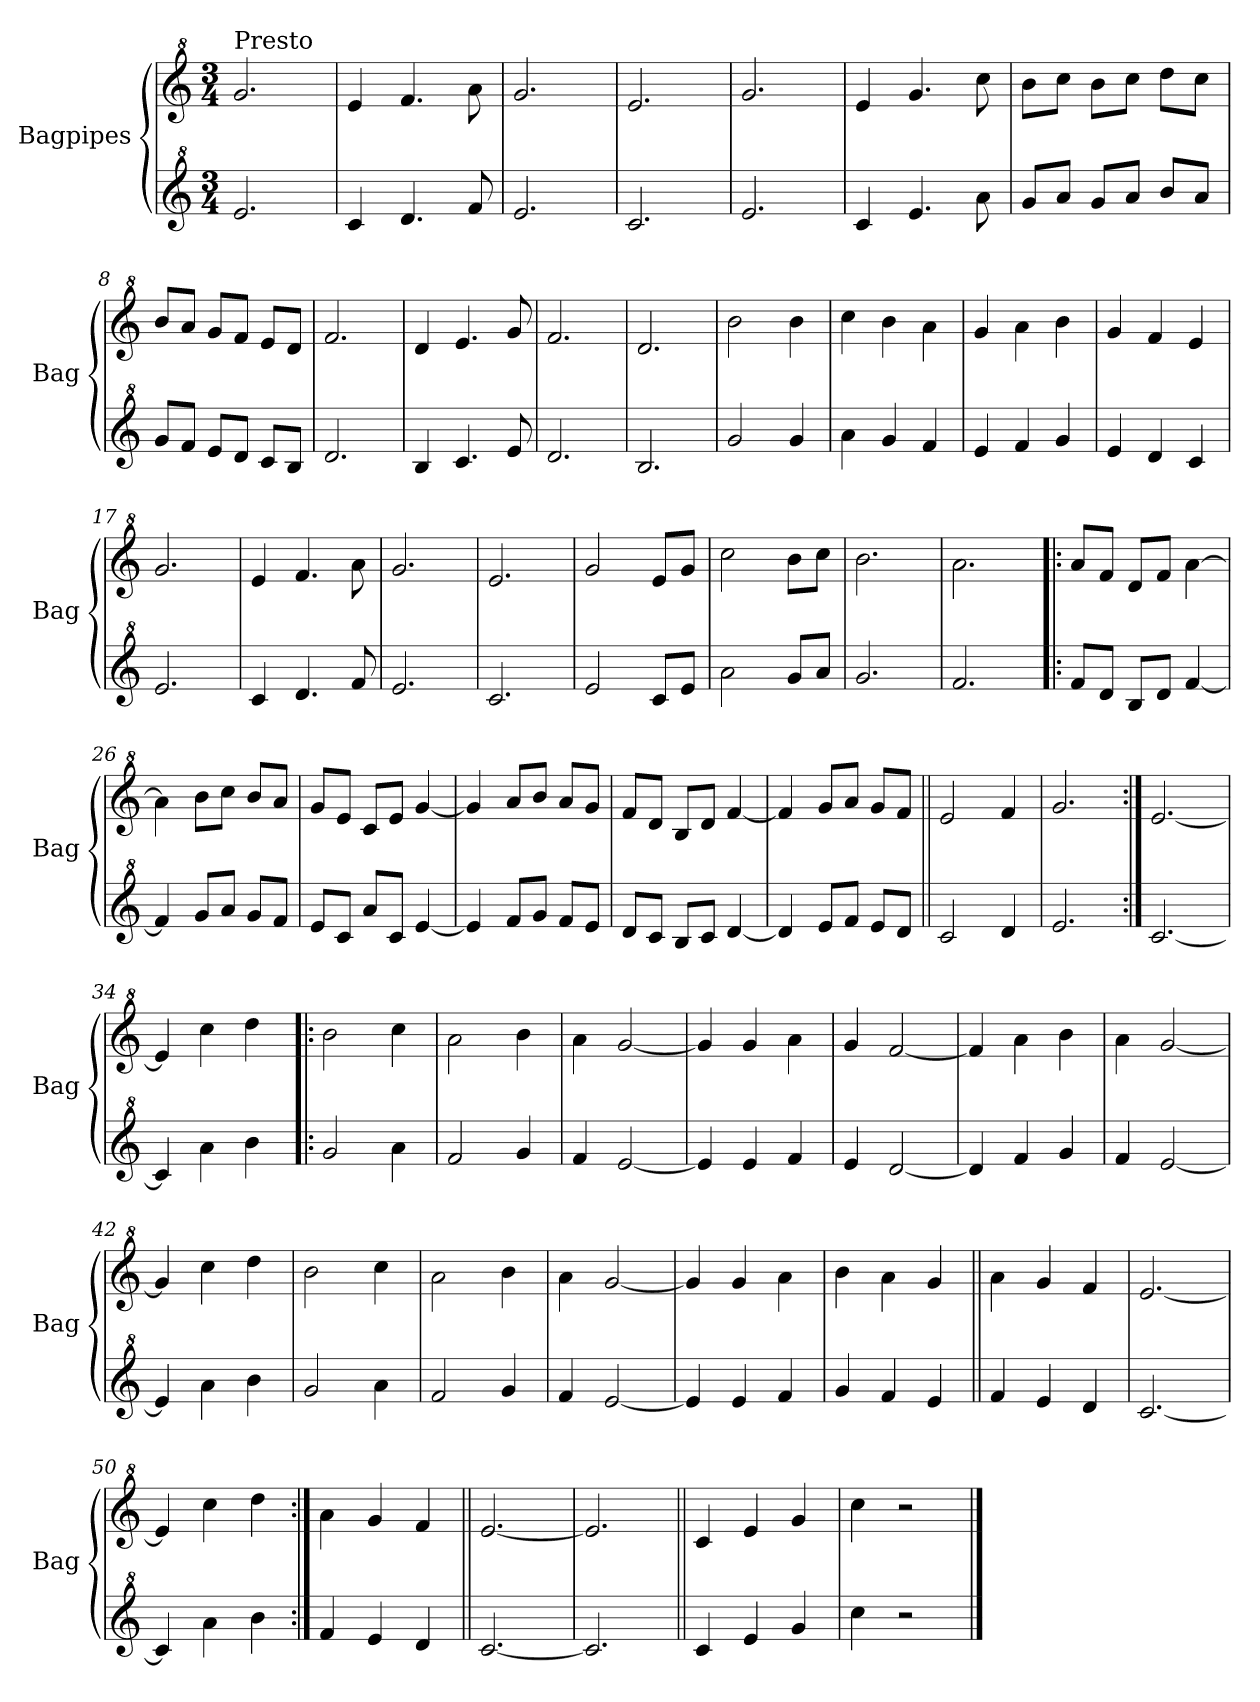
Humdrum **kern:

**kern	**kern
*part2	*part1
*staff2	*staff1
*I"Bagpipes	*I"Bagpipes
*I'Bag	*I'Bag
*clefG^2	*clefG^2
*k[]	*k[]
*C:	*C:
*M3/4	*M3/4
=1	=1
!	!LO:TX:a:t=Presto
2.ee/	2.gg/
=2	=2
4cc/	4ee/
4.dd/	4.ff/
8ff/	8aa\
=3	=3
2.ee/	2.gg/
=4	=4
2.cc/	2.ee/
=5	=5
2.ee/	2.gg/
=6	=6
4cc/	4ee/
4.ee/	4.gg/
8aa\	8ccc\
=7	=7
8gg/L	8bb\L
8aa/J	8ccc\J
8gg/L	8bb\L
8aa/J	8ccc\J
8bb/L	8ddd\L
8aa/J	8ccc\J
=8	=8
8gg/L	8bb/L
8ff/J	8aa/J
8ee/L	8gg/L
8dd/J	8ff/J
8cc/L	8ee/L
8b/J	8dd/J
=9	=9
2.dd/	2.ff/
=10	=10
4b/	4dd/
4.cc/	4.ee/
8ee/	8gg/
=11	=11
2.dd/	2.ff/
=12	=12
2.b/	2.dd/
=13	=13
2gg/	2bb\
4gg/	4bb\
!!LO:LB:g=z
=14	=14
4aa\	4ccc\
4gg/	4bb\
4ff/	4aa\
=15	=15
4ee/	4gg/
4ff/	4aa\
4gg/	4bb\
=16	=16
4ee/	4gg/
4dd/	4ff/
4cc/	4ee/
=17	=17
2.ee/	2.gg/
=18	=18
4cc/	4ee/
4.dd/	4.ff/
8ff/	8aa\
=19	=19
2.ee/	2.gg/
=20	=20
2.cc/	2.ee/
=21	=21
2ee/	2gg/
8cc/L	8ee/L
8ee/J	8gg/J
=22	=22
2aa\	2ccc\
8gg/L	8bb\L
8aa/J	8ccc\J
=23	=23
2.gg/	2.bb\
=24	=24
2.ff/	2.aa\
=25!|:	=25!|:
8ff/L	8aa/L
8dd/J	8ff/J
8b/L	8dd/L
8dd/J	8ff/J
[4ff/	[4aa\
=26	=26
4ff/]	4aa\]
8gg/L	8bb\L
8aa/J	8ccc\J
8gg/L	8bb/L
8ff/J	8aa/J
!!LO:LB:g=z
=27	=27
8ee/L	8gg/L
8cc/J	8ee/J
8aa/L	8cc/L
8cc/J	8ee/J
[4ee/	[4gg/
=28	=28
4ee/]	4gg/]
8ff/L	8aa/L
8gg/J	8bb/J
8ff/L	8aa/L
8ee/J	8gg/J
=29	=29
8dd/L	8ff/L
8cc/J	8dd/J
8b/L	8b/L
8cc/J	8dd/J
[4dd/	[4ff/
=30	=30
4dd/]	4ff/]
8ee/L	8gg/L
8ff/J	8aa/J
8ee/L	8gg/L
8dd/J	8ff/J
=31||	=31||
2cc/	2ee/
4dd/	4ff/
=32	=32
2.ee/	2.gg/
=33:|!	=33:|!
[2.cc/	[2.ee/
=34	=34
4cc/]	4ee/]
4aa\	4ccc\
4bb\	4ddd\
=35!|:	=35!|:
2gg/	2bb\
4aa\	4ccc\
=36	=36
2ff/	2aa\
4gg/	4bb\
=37	=37
4ff/	4aa\
[2ee/	[2gg/
=38	=38
4ee/]	4gg/]
4ee/	4gg/
4ff/	4aa\
!!LO:LB:g=z
=39	=39
4ee/	4gg/
[2dd/	[2ff/
=40	=40
4dd/]	4ff/]
4ff/	4aa\
4gg/	4bb\
=41	=41
4ff/	4aa\
[2ee/	[2gg/
=42	=42
4ee/]	4gg/]
4aa\	4ccc\
4bb\	4ddd\
=43	=43
2gg/	2bb\
4aa\	4ccc\
=44	=44
2ff/	2aa\
4gg/	4bb\
=45	=45
4ff/	4aa\
[2ee/	[2gg/
=46	=46
4ee/]	4gg/]
4ee/	4gg/
4ff/	4aa\
=47	=47
4gg/	4bb\
4ff/	4aa\
4ee/	4gg/
=48||	=48||
4ff/	4aa\
4ee/	4gg/
4dd/	4ff/
=49	=49
[2.cc/	[2.ee/
=50	=50
4cc/]	4ee/]
4aa\	4ccc\
4bb\	4ddd\
=51:|!	=51:|!
4ff/	4aa\
4ee/	4gg/
4dd/	4ff/
=52||	=52||
[2.cc/	[2.ee/
=53	=53
2.cc/]	2.ee/]
!!LO:LB:g=z
=54||	=54||
4cc/	4cc/
4ee/	4ee/
4gg/	4gg/
=55	=55
4ccc\	4ccc\
2r	2r
==	==
*-	*-
